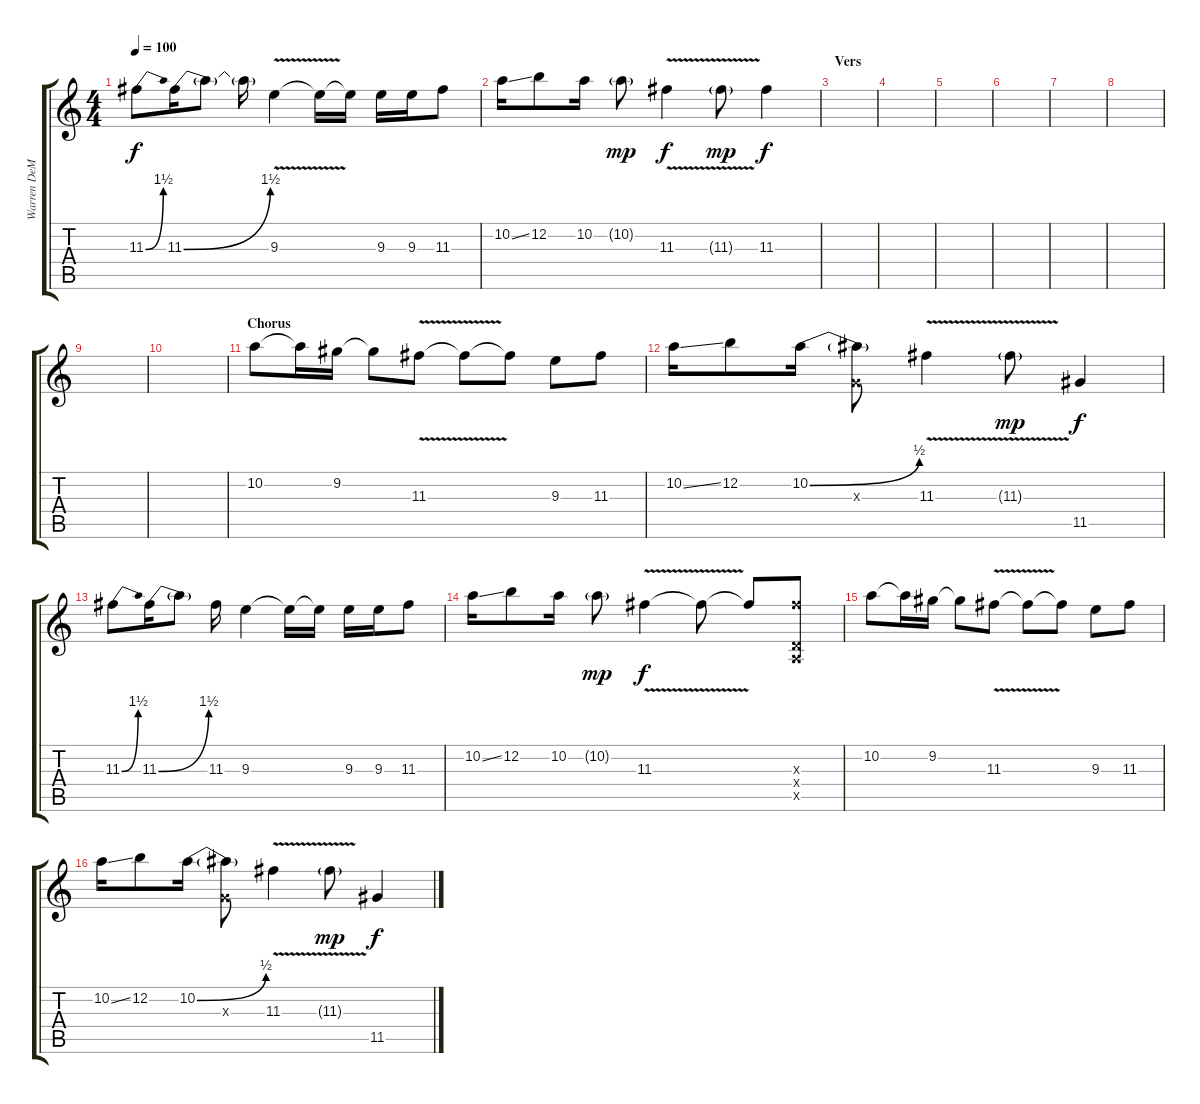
\track ("Warren DeMartini - Lead Guitar" "Warren DeM") {instrument distortionguitar}
\staff {score tabs}
\tuning (E4 B3 G3 D3 A2 E2) {hide}
\ts (4 4)
\tempo 100
\clef g2
\ks c
11.3{be (bend 0 0 60 6)}.8{dy f} 11.3{be (bend 0 0 60 6)}.16 11.3{t}.8 11.3{t}.16 9.3{v}.4 9.3{t}.16 9.3{t}.16 9.3.16 9.3.16 11.3.8 |
10.2{ss}.16 12.2.8 10.2.16 10.2{g}.8{dy mp} 11.3{v}.4{dy f} 11.3{v g}.8{dy mp} 11.3.4{dy f} |
\section ("" "Vers")
|
|
|
|
|
|
|
|
\section ("" "Chorus")
10.2.8 10.2{t}.16 9.2.16 9.2{t}.8 11.3{v}.8 11.3{t}.8 11.3{t}.8 9.3.8 11.3.8 |
10.2{ss}.16 12.2.8 10.2{be (bend 0 0 60 2)}.16 (10.2{t} 0.3{x}).8 11.3{v}.4 11.3{v g}.8{dy mp} 11.5.4{dy f} |
11.3{be (bend 0 0 60 6)}.8 11.3{be (bend 0 0 60 6)}.16 11.3{t}.8 11.3.16 9.3.4 9.3{t}.16 9.3{t}.16 9.3.16 9.3.16 11.3.8 |
10.2{ss}.16 12.2.8 10.2.16 10.2{g}.8{dy mp} 11.3{v}.4{dy f} 11.3{t}.8 11.3{t}.8 (11.3{x} 0.4{x} 0.5{x}).8 |
10.2.8 10.2{t}.16 9.2.16 9.2{t}.8 11.3{v}.8 11.3{t}.8 11.3{t}.8 9.3.8 11.3.8 |
10.2{ss}.16 12.2.8 10.2{be (bend 0 0 60 2)}.16 (10.2{t} 0.3{x}).8 11.3{v}.4 11.3{v g}.8{dy mp} 11.5{ss}.4{dy f}
